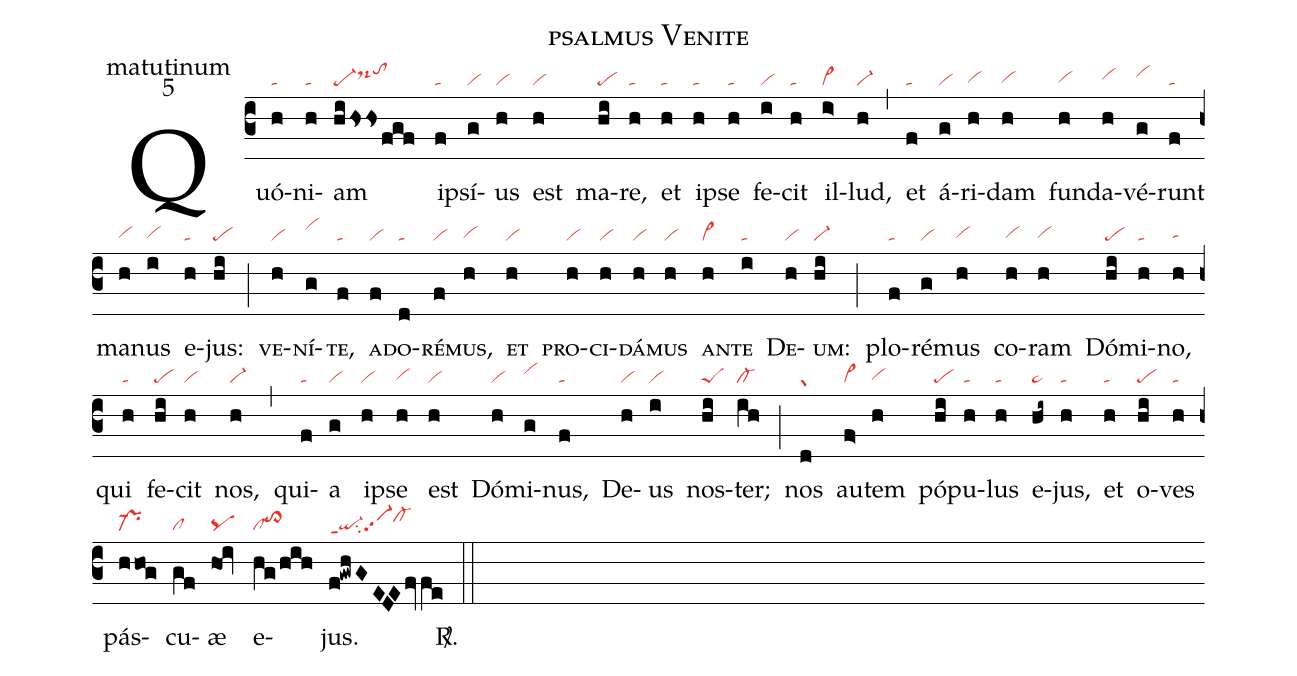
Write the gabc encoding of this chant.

name: psalmus Venite;
office-part: matutinum;
mode: 5;
nabc-lines: 1;
%%
(c3)
Quó(h|ta)ni(h|ta)am(hihssfgf|pe-ds-hitohj) ip(f|ta)sí(g|vi)us(h|vi) est(h|vi) ma(hi|pe)re,(h|ta) et(h|ta) ip(h|ta)se(h|ta) fe(i|vi)cit(h|ta) il(i>|vi>)lud,(h|vi-) (,)
et(f|ta) á(g|vi)ri(h|vihg)dam(h|vihg) fun(h|vihg)da(h|vihh)vé(g|vihi)runt(f|ta) ma(h|vihg)nus(i|vihg) e(h|ta)jus:(hi|pe) (;)
<sc>ve</sc>(h|vi)<sc>ní</sc>(g|vihj)<sc>te,</sc>(f|ta) <sc>a</sc>(f|vi)<sc>do</sc>(d|ta)<sc>ré</sc>(f|vi)<sc>mus,</sc>(h|vihg) <sc>et</sc>(h|vi) <sc>pro</sc>(h|vi)<sc>ci</sc>(h|vi)<sc>dá</sc>(h|vi)<sc>mus</sc>(h|vi) <sc>an</sc>(h|vi>)<sc>te</sc>(i|ta) <sc>De</sc>(h|vi)<sc>um:</sc>(hi|vi-) (;)
plo(f|ta)ré(g|vi)mus(h|vihg) co(h|vihg)ram(h|vihg) Dó(hi|pe)mi(h|ta)no,(h|tahg) qui(h|ta) fe(hi|pe)cit(h|vi) nos,(h|vi-) (,)
qui(f|ta)a(g|vi) ip(h|vi)se(h|vihg) est(h|vi) Dó(h|vi)mi(g|vihi)nus,(f|ta) De(h|vi)us(i|vi) nos(hi|peS)ter;(ih|cl-) (;)
nos(d|gr) au(f>|vi>)tem(h|vihg) pó(hi|pe)pu(h|ta)lus(h|ta) e(hi~|ta>)jus,(h|ta) et(h|ta) o(hi|pe)ves(h|ta) pás(h/ho!g|pr-)cu(gf|cl)æ(ho<!iv|pq) e(hg/hih|clto>hi)jus.(f!gwhGEDEfv/fe|qi-ppt1su2vi-pp2cl-hi) <sp>R/</sp>.(::)
